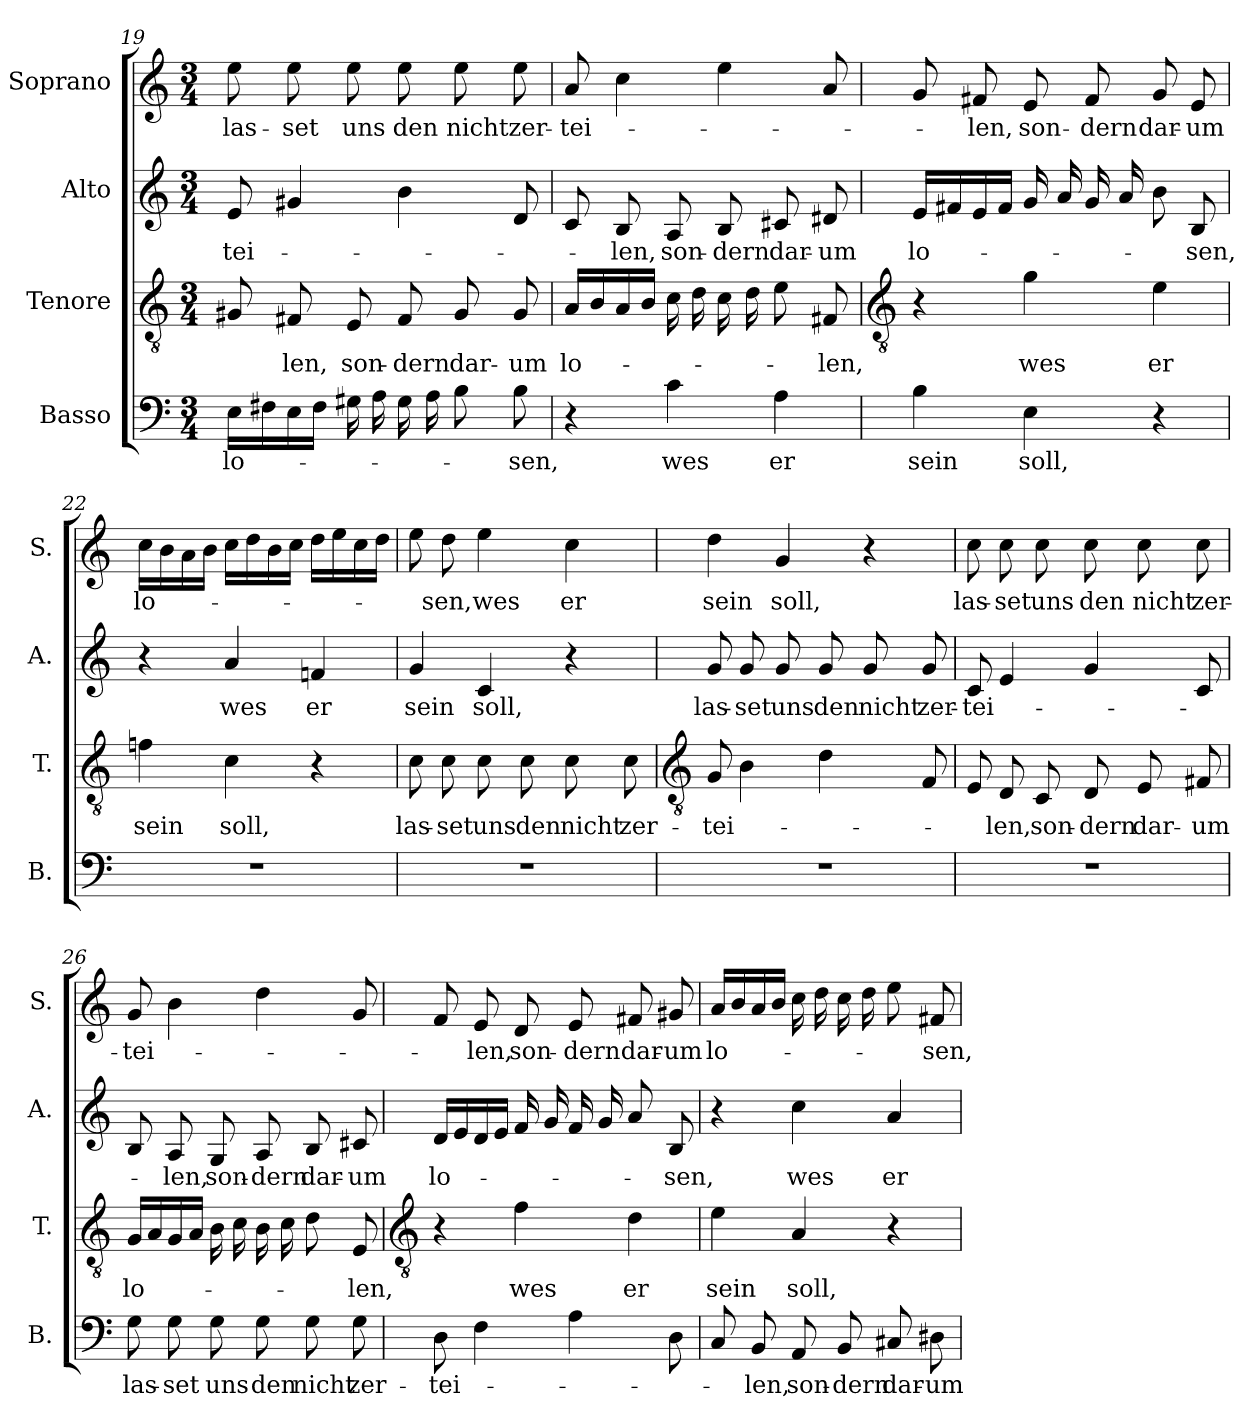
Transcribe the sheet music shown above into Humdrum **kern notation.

**kern	**text	**kern	**text	**kern	**text	**kern	**text
*part4	*part4	*part3	*part3	*part2	*part2	*part1	*part1
*staff4	*staff4	*staff3	*staff3	*staff2	*staff2	*staff1	*staff1
*I"Basso	*	*I"Tenore	*	*I"Alto	*	*I"Soprano	*
*I'B.	*	*I'T.	*	*I'A.	*	*I'S.	*
*clefF4	*	*clefGv2	*	*clefG2	*	*clefG2	*
*k[]	*	*k[]	*	*k[]	*	*k[]	*
*C:	*	*C:	*	*C:	*	*C:	*
*M3/4	*	*M3/4	*	*M3/4	*	*M3/4	*
=19	=19	=19	=19	=19	=19	=19	=19
!	!LO:LY:b	!	!	!	!LO:LY:b	!	!LO:LY:b
16ELL	lo-	8G#X	.	8e	-tei-	8ee	las-
16F#X	.	.	.	.	.	.	.
!	!	!	!LO:LY:b	!	!	!	!LO:LY:b
16E	.	8F#X	-len,	4g#X	.	8ee	-set
16F#JJ	.	.	.	.	.	.	.
!	!	!	!LO:LY:b	!	!	!	!LO:LY:b
16G#XLL	.	8E	son-	.	.	8ee	uns
16A	.	.	.	.	.	.	.
!	!	!	!LO:LY:b	!	!	!	!LO:LY:b
16G#	.	8F#	-dern	4b	.	8ee	den
16A	.	.	.	.	.	.	.
!	!	!	!LO:LY:b	!	!	!	!LO:LY:b
8BJ	.	8G#	dar-	.	.	8ee	nicht
!	!LO:LY:b	!	!LO:LY:b	!	!	!	!LO:LY:b
8B	-sen,	8G#	-um	8d	.	8ee	zer-
=20	=20	=20	=20	=20	=20	=20	=20
!	!	!	!LO:LY:b	!	!	!	!LO:LY:b
4r	.	16ALL	lo-	8c	.	8a	-tei-
.	.	16B	.	.	.	.	.
!	!	!	!	!	!LO:LY:b	!	!
.	.	16A	.	8B	-len,	4cc	.
.	.	16BJJ	.	.	.	.	.
!	!LO:LY:b	!	!	!	!LO:LY:b	!	!
4c	wes	16cLL	.	8A	son-	.	.
.	.	16d	.	.	.	.	.
!	!	!	!	!	!LO:LY:b	!	!
.	.	16c	.	8B	-dern	4ee	.
.	.	16d	.	.	.	.	.
!	!LO:LY:b	!	!	!	!LO:LY:b	!	!
4A	er	8eJ	.	8c#X	dar-	.	.
!	!	!	!LO:LY:b	!	!LO:LY:b	!	!
.	.	8F#X	-len,	8d#X	-um	8a	.
!!LO:LB:g=z
=21	=21	=21	=21	=21	=21	=21	=21
*	*	*clefGv2	*	*	*	*	*
!	!LO:LY:b	!	!	!	!LO:LY:b	!	!
4B	sein	4r	.	16eLL	lo-	8g	.
.	.	.	.	16f#X	.	.	.
!	!	!	!	!	!	!	!LO:LY:b
.	.	.	.	16e	.	8f#X	-len,
.	.	.	.	16f#JJ	.	.	.
!	!LO:LY:b	!	!LO:LY:b	!	!	!	!LO:LY:b
4E	soll,	4g	wes	16gLL	.	8e	son-
.	.	.	.	16a	.	.	.
!	!	!	!	!	!	!	!LO:LY:b
.	.	.	.	16g	.	8f#	-dern
.	.	.	.	16a	.	.	.
!	!	!	!LO:LY:b	!	!	!	!LO:LY:b
4r	.	4e	er	8bJ	.	8g	dar-
!	!	!	!	!	!LO:LY:b	!	!LO:LY:b
.	.	.	.	8B	-sen,	8e	-um
=22	=22	=22	=22	=22	=22	=22	=22
!LO:N:vis=1	!	!	!LO:LY:b	!	!	!	!LO:LY:b
2.r	.	4fn	sein	4r	.	16ccLL	lo-
.	.	.	.	.	.	16b	.
.	.	.	.	.	.	16a	.
.	.	.	.	.	.	16bJJ	.
!	!	!	!LO:LY:b	!	!LO:LY:b	!	!
.	.	4c	soll,	4a	wes	16ccLL	.
.	.	.	.	.	.	16dd	.
.	.	.	.	.	.	16b	.
.	.	.	.	.	.	16ccJJ	.
!	!	!	!	!	!LO:LY:b	!	!
.	.	4r	.	4fn	er	16ddLL	.
.	.	.	.	.	.	16ee	.
.	.	.	.	.	.	16cc	.
.	.	.	.	.	.	16ddJJ	.
=23	=23	=23	=23	=23	=23	=23	=23
!LO:N:vis=1	!	!	!LO:LY:b	!	!LO:LY:b	!	!
2.r	.	8c	las-	4g	sein	8ee	.
!	!	!	!LO:LY:b	!	!	!	!LO:LY:b
.	.	8c	-set	.	.	8dd	-sen,
!	!	!	!LO:LY:b	!	!LO:LY:b	!	!LO:LY:b
.	.	8c	uns	4c	soll,	4ee	wes
!	!	!	!LO:LY:b	!	!	!	!
.	.	8c	den	.	.	.	.
!	!	!	!LO:LY:b	!	!	!	!LO:LY:b
.	.	8c	nicht	4r	.	4cc	er
!	!	!	!LO:LY:b	!	!	!	!
.	.	8c	zer-	.	.	.	.
!!LO:LB:g=z
=24	=24	=24	=24	=24	=24	=24	=24
*	*	*clefGv2	*	*	*	*	*
!LO:N:vis=1	!	!	!LO:LY:b	!	!LO:LY:b	!	!LO:LY:b
2.r	.	8G	-tei-	8g	las-	4dd	sein
!	!	!	!	!	!LO:LY:b	!	!
.	.	4B	.	8g	-set	.	.
!	!	!	!	!	!LO:LY:b	!	!LO:LY:b
.	.	.	.	8g	uns	4g	soll,
!	!	!	!	!	!LO:LY:b	!	!
.	.	4d	.	8g	den	.	.
!	!	!	!	!	!LO:LY:b	!	!
.	.	.	.	8g	nicht	4r	.
!	!	!	!	!	!LO:LY:b	!	!
.	.	8F	.	8g	zer-	.	.
=25	=25	=25	=25	=25	=25	=25	=25
!LO:N:vis=1	!	!	!	!	!LO:LY:b	!	!LO:LY:b
2.r	.	8E	.	8c	-tei-	8cc	las-
!	!	!	!LO:LY:b	!	!	!	!LO:LY:b
.	.	8D	-len,	4e	.	8cc	-set
!	!	!	!LO:LY:b	!	!	!	!LO:LY:b
.	.	8C	son-	.	.	8cc	uns
!	!	!	!LO:LY:b	!	!	!	!LO:LY:b
.	.	8D	-dern	4g	.	8cc	den
!	!	!	!LO:LY:b	!	!	!	!LO:LY:b
.	.	8E	dar-	.	.	8cc	nicht
!	!	!	!LO:LY:b	!	!	!	!LO:LY:b
.	.	8F#X	-um	8c	.	8cc	zer-
=26	=26	=26	=26	=26	=26	=26	=26
!	!LO:LY:b	!	!LO:LY:b	!	!	!	!LO:LY:b
8G	las-	16GLL	lo-	8B	.	8g	-tei-
.	.	16A	.	.	.	.	.
!	!LO:LY:b	!	!	!	!LO:LY:b	!	!
8G	-set	16G	.	8A	-len,	4b	.
.	.	16AJJ	.	.	.	.	.
!	!LO:LY:b	!	!	!	!LO:LY:b	!	!
8G	uns	16BLL	.	8G	son-	.	.
.	.	16c	.	.	.	.	.
!	!LO:LY:b	!	!	!	!LO:LY:b	!	!
8G	den	16B	.	8A	-dern	4dd	.
.	.	16c	.	.	.	.	.
!	!LO:LY:b	!	!	!	!LO:LY:b	!	!
8G	nicht	8dJ	.	8B	dar-	.	.
!	!LO:LY:b	!	!LO:LY:b	!	!LO:LY:b	!	!
8G	zer-	8E	-len,	8c#X	-um	8g	.
!!LO:LB:g=z
=27	=27	=27	=27	=27	=27	=27	=27
*	*	*clefGv2	*	*	*	*	*
!	!LO:LY:b	!	!	!	!LO:LY:b	!	!
8D	-tei-	4r	.	16dLL	lo-	8f	.
.	.	.	.	16e	.	.	.
!	!	!	!	!	!	!	!LO:LY:b
4F	.	.	.	16d	.	8e	-len,
.	.	.	.	16eJJ	.	.	.
!	!	!	!LO:LY:b	!	!	!	!LO:LY:b
.	.	4f	wes	16fLL	.	8d	son-
.	.	.	.	16g	.	.	.
!	!	!	!	!	!	!	!LO:LY:b
4A	.	.	.	16f	.	8e	-dern
.	.	.	.	16g	.	.	.
!	!	!	!LO:LY:b	!	!	!	!LO:LY:b
.	.	4d	er	8aJ	.	8f#X	dar-
!	!	!	!	!	!LO:LY:b	!	!LO:LY:b
8D	.	.	.	8B	-sen,	8g#X	-um
=28	=28	=28	=28	=28	=28	=28	=28
!	!	!	!LO:LY:b	!	!	!	!LO:LY:b
8C	.	4e	sein	4r	.	16aLL	lo-
.	.	.	.	.	.	16b	.
!	!LO:LY:b	!	!	!	!	!	!
8BB	-len,	.	.	.	.	16a	.
.	.	.	.	.	.	16bJJ	.
!	!LO:LY:b	!	!LO:LY:b	!	!LO:LY:b	!	!
8AA	son-	4A	soll,	4cc	wes	16ccLL	.
.	.	.	.	.	.	16dd	.
!	!LO:LY:b	!	!	!	!	!	!
8BB	-dern	.	.	.	.	16cc	.
.	.	.	.	.	.	16dd	.
!	!LO:LY:b	!	!	!	!LO:LY:b	!	!
8C#X	dar-	4r	.	4a	er	8eeJ	.
!	!LO:LY:b	!	!	!	!	!	!LO:LY:b
8D#X	-um	.	.	.	.	8f#X	-sen,
=	=	=	=	=	=	=	=
*-	*-	*-	*-	*-	*-	*-	*-
